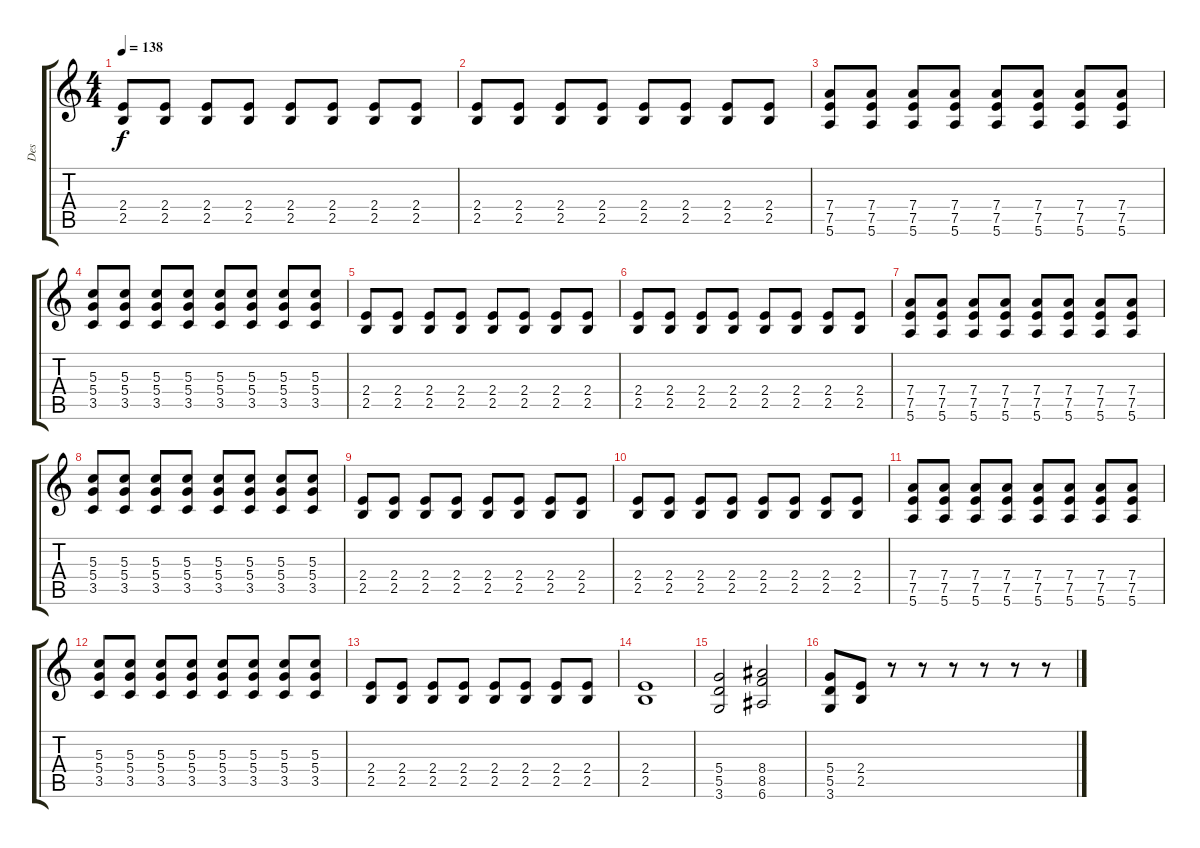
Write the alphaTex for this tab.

\track ("Des" "Des") {instrument overdrivenguitar}
\staff {score tabs}
\tuning (E4 B3 G3 D3 A2 E2) {hide}
\ts (4 4)
\tempo 138
\clef g2
\ks c
(2.4 2.5).8{dy f} (2.4 2.5).8 (2.4 2.5).8 (2.4 2.5).8 (2.4 2.5).8 (2.4 2.5).8 (2.4 2.5).8 (2.4 2.5).8 |
(2.4 2.5).8 (2.4 2.5).8 (2.4 2.5).8 (2.4 2.5).8 (2.4 2.5).8 (2.4 2.5).8 (2.4 2.5).8 (2.4 2.5).8 |
(7.4 7.5 5.6).8 (7.4 7.5 5.6).8 (7.4 7.5 5.6).8 (7.4 7.5 5.6).8 (7.4 7.5 5.6).8 (7.4 7.5 5.6).8 (7.4 7.5 5.6).8 (7.4 7.5 5.6).8 |
(5.3 5.4 3.5).8 (5.3 5.4 3.5).8 (5.3 5.4 3.5).8 (5.3 5.4 3.5).8 (5.3 5.4 3.5).8 (5.3 5.4 3.5).8 (5.3 5.4 3.5).8 (5.3 5.4 3.5).8 |
(2.4 2.5).8 (2.4 2.5).8 (2.4 2.5).8 (2.4 2.5).8 (2.4 2.5).8 (2.4 2.5).8 (2.4 2.5).8 (2.4 2.5).8 |
(2.4 2.5).8 (2.4 2.5).8 (2.4 2.5).8 (2.4 2.5).8 (2.4 2.5).8 (2.4 2.5).8 (2.4 2.5).8 (2.4 2.5).8 |
(7.4 7.5 5.6).8 (7.4 7.5 5.6).8 (7.4 7.5 5.6).8 (7.4 7.5 5.6).8 (7.4 7.5 5.6).8 (7.4 7.5 5.6).8 (7.4 7.5 5.6).8 (7.4 7.5 5.6).8 |
(5.3 5.4 3.5).8 (5.3 5.4 3.5).8 (5.3 5.4 3.5).8 (5.3 5.4 3.5).8 (5.3 5.4 3.5).8 (5.3 5.4 3.5).8 (5.3 5.4 3.5).8 (5.3 5.4 3.5).8 |
(2.4 2.5).8 (2.4 2.5).8 (2.4 2.5).8 (2.4 2.5).8 (2.4 2.5).8 (2.4 2.5).8 (2.4 2.5).8 (2.4 2.5).8 |
(2.4 2.5).8 (2.4 2.5).8 (2.4 2.5).8 (2.4 2.5).8 (2.4 2.5).8 (2.4 2.5).8 (2.4 2.5).8 (2.4 2.5).8 |
(7.4 7.5 5.6).8 (7.4 7.5 5.6).8 (7.4 7.5 5.6).8 (7.4 7.5 5.6).8 (7.4 7.5 5.6).8 (7.4 7.5 5.6).8 (7.4 7.5 5.6).8 (7.4 7.5 5.6).8 |
(5.3 5.4 3.5).8 (5.3 5.4 3.5).8 (5.3 5.4 3.5).8 (5.3 5.4 3.5).8 (5.3 5.4 3.5).8 (5.3 5.4 3.5).8 (5.3 5.4 3.5).8 (5.3 5.4 3.5).8 |
(2.4 2.5).8 (2.4 2.5).8 (2.4 2.5).8 (2.4 2.5).8 (2.4 2.5).8 (2.4 2.5).8 (2.4 2.5).8 (2.4 2.5).8 |
(2.4 2.5).1 |
(5.4 5.5 3.6).2 (8.4 8.5 6.6).2 |
(5.4 5.5 3.6).8 (2.4 2.5).8 r.8 r.8 r.8 r.8 r.8 r.8
